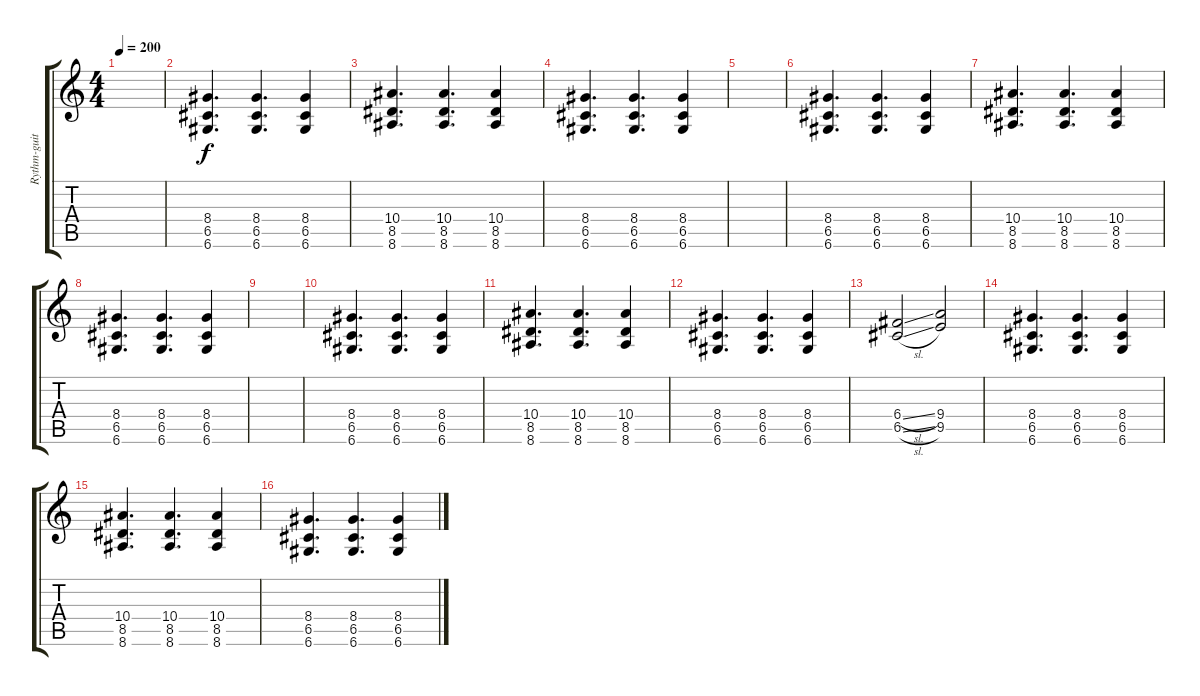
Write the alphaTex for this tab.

\track ("Rythm-guitar" "Rythm-guit") {instrument distortionguitar}
\staff {score tabs}
\tuning (D4 A3 F3 C3 G2 D2) {hide}
\ts (4 4)
\tempo 200
\clef g2
\ks c
|
(8.4 6.5 6.6).4{d} (8.4 6.5 6.6).4{d} (8.4 6.5 6.6).4 |
(10.4 8.5 8.6).4{d} (10.4 8.5 8.6).4{d} (10.4 8.5 8.6).4 |
(8.4 6.5 6.6).4{d} (8.4 6.5 6.6).4{d} (8.4 6.5 6.6).4 |
|
(8.4 6.5 6.6).4{d} (8.4 6.5 6.6).4{d} (8.4 6.5 6.6).4 |
(10.4 8.5 8.6).4{d} (10.4 8.5 8.6).4{d} (10.4 8.5 8.6).4 |
(8.4 6.5 6.6).4{d} (8.4 6.5 6.6).4{d} (8.4 6.5 6.6).4 |
|
(8.4 6.5 6.6).4{d} (8.4 6.5 6.6).4{d} (8.4 6.5 6.6).4 |
(10.4 8.5 8.6).4{d} (10.4 8.5 8.6).4{d} (10.4 8.5 8.6).4 |
(8.4 6.5 6.6).4{d} (8.4 6.5 6.6).4{d} (8.4 6.5 6.6).4 |
(6.4{sl} 6.5{sl}).2 (9.4 9.5).2 |
(8.4 6.5 6.6).4{d} (8.4 6.5 6.6).4{d} (8.4 6.5 6.6).4 |
(10.4 8.5 8.6).4{d} (10.4 8.5 8.6).4{d} (10.4 8.5 8.6).4 |
(8.4 6.5 6.6).4{d} (8.4 6.5 6.6).4{d} (8.4 6.5 6.6).4
